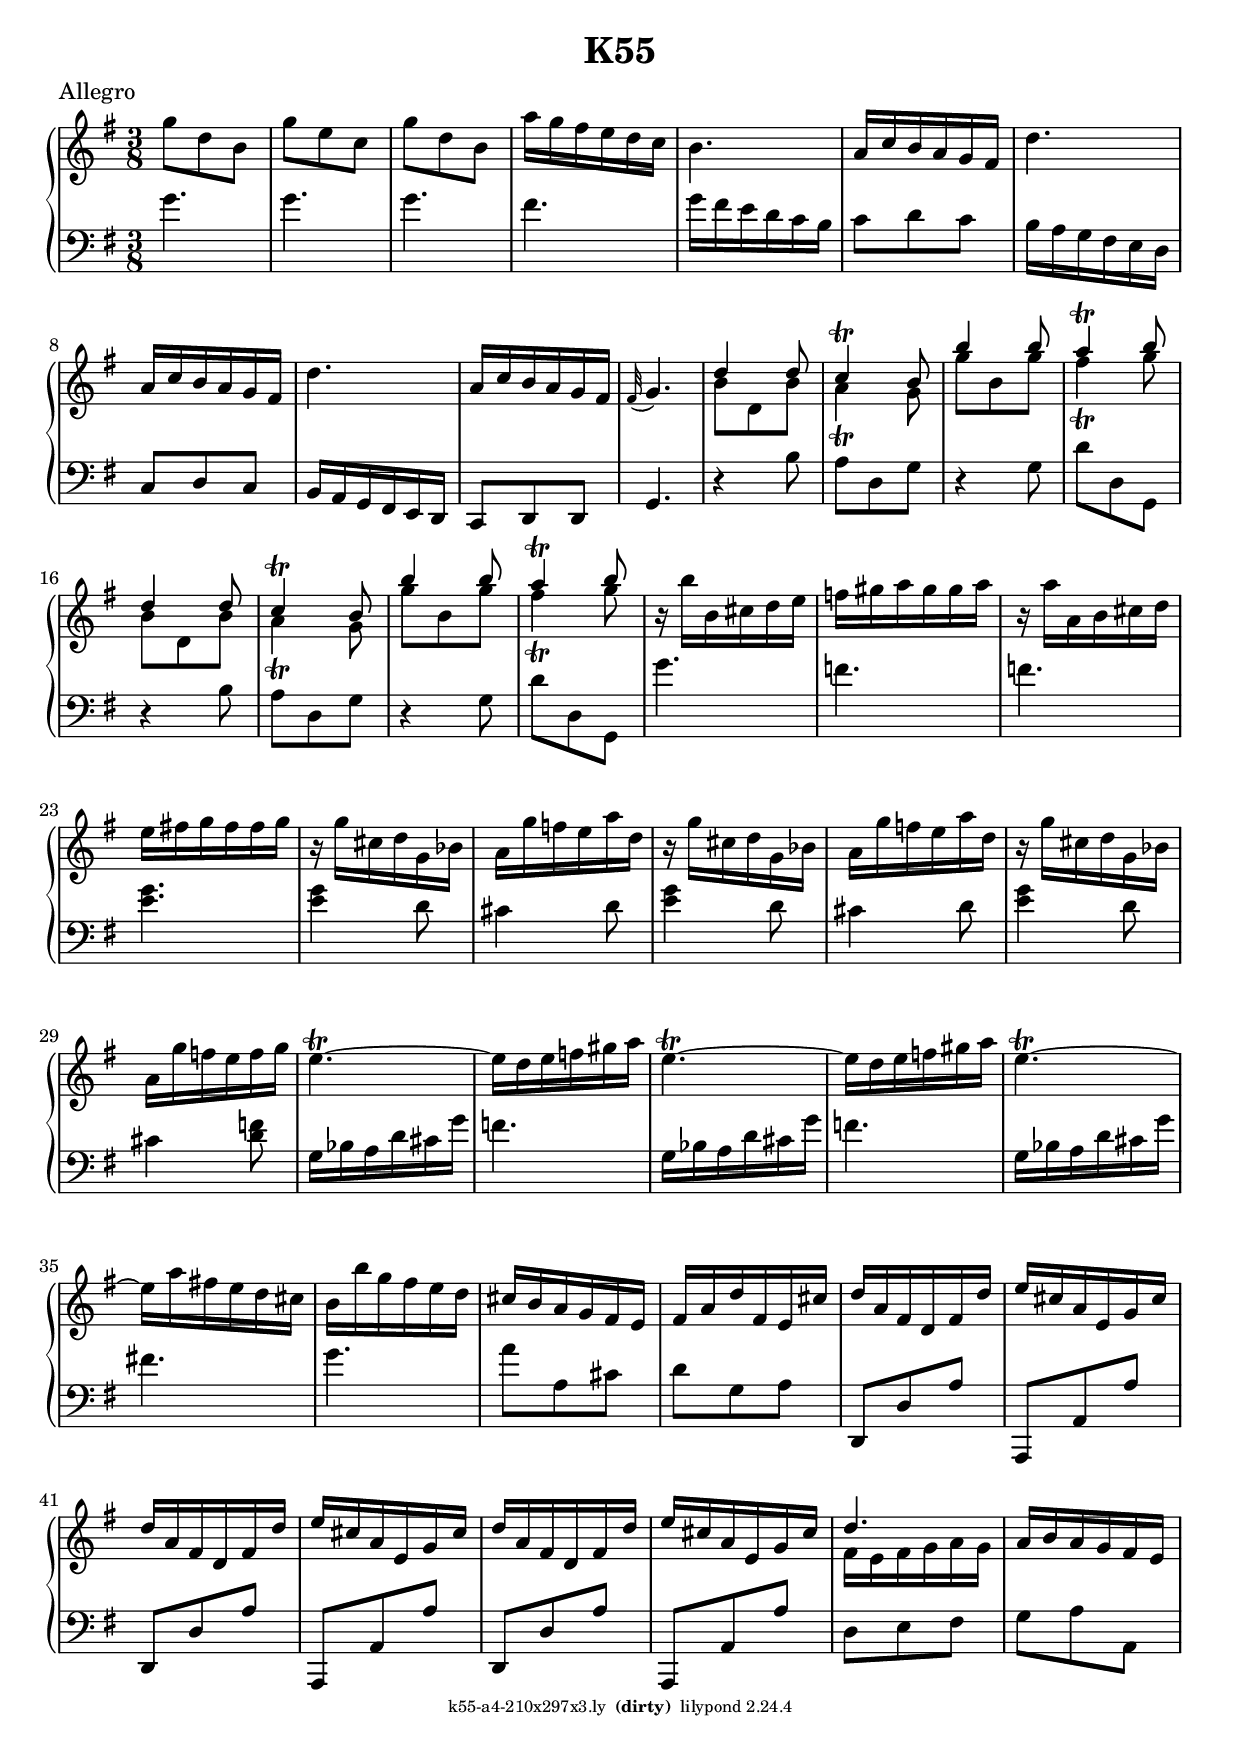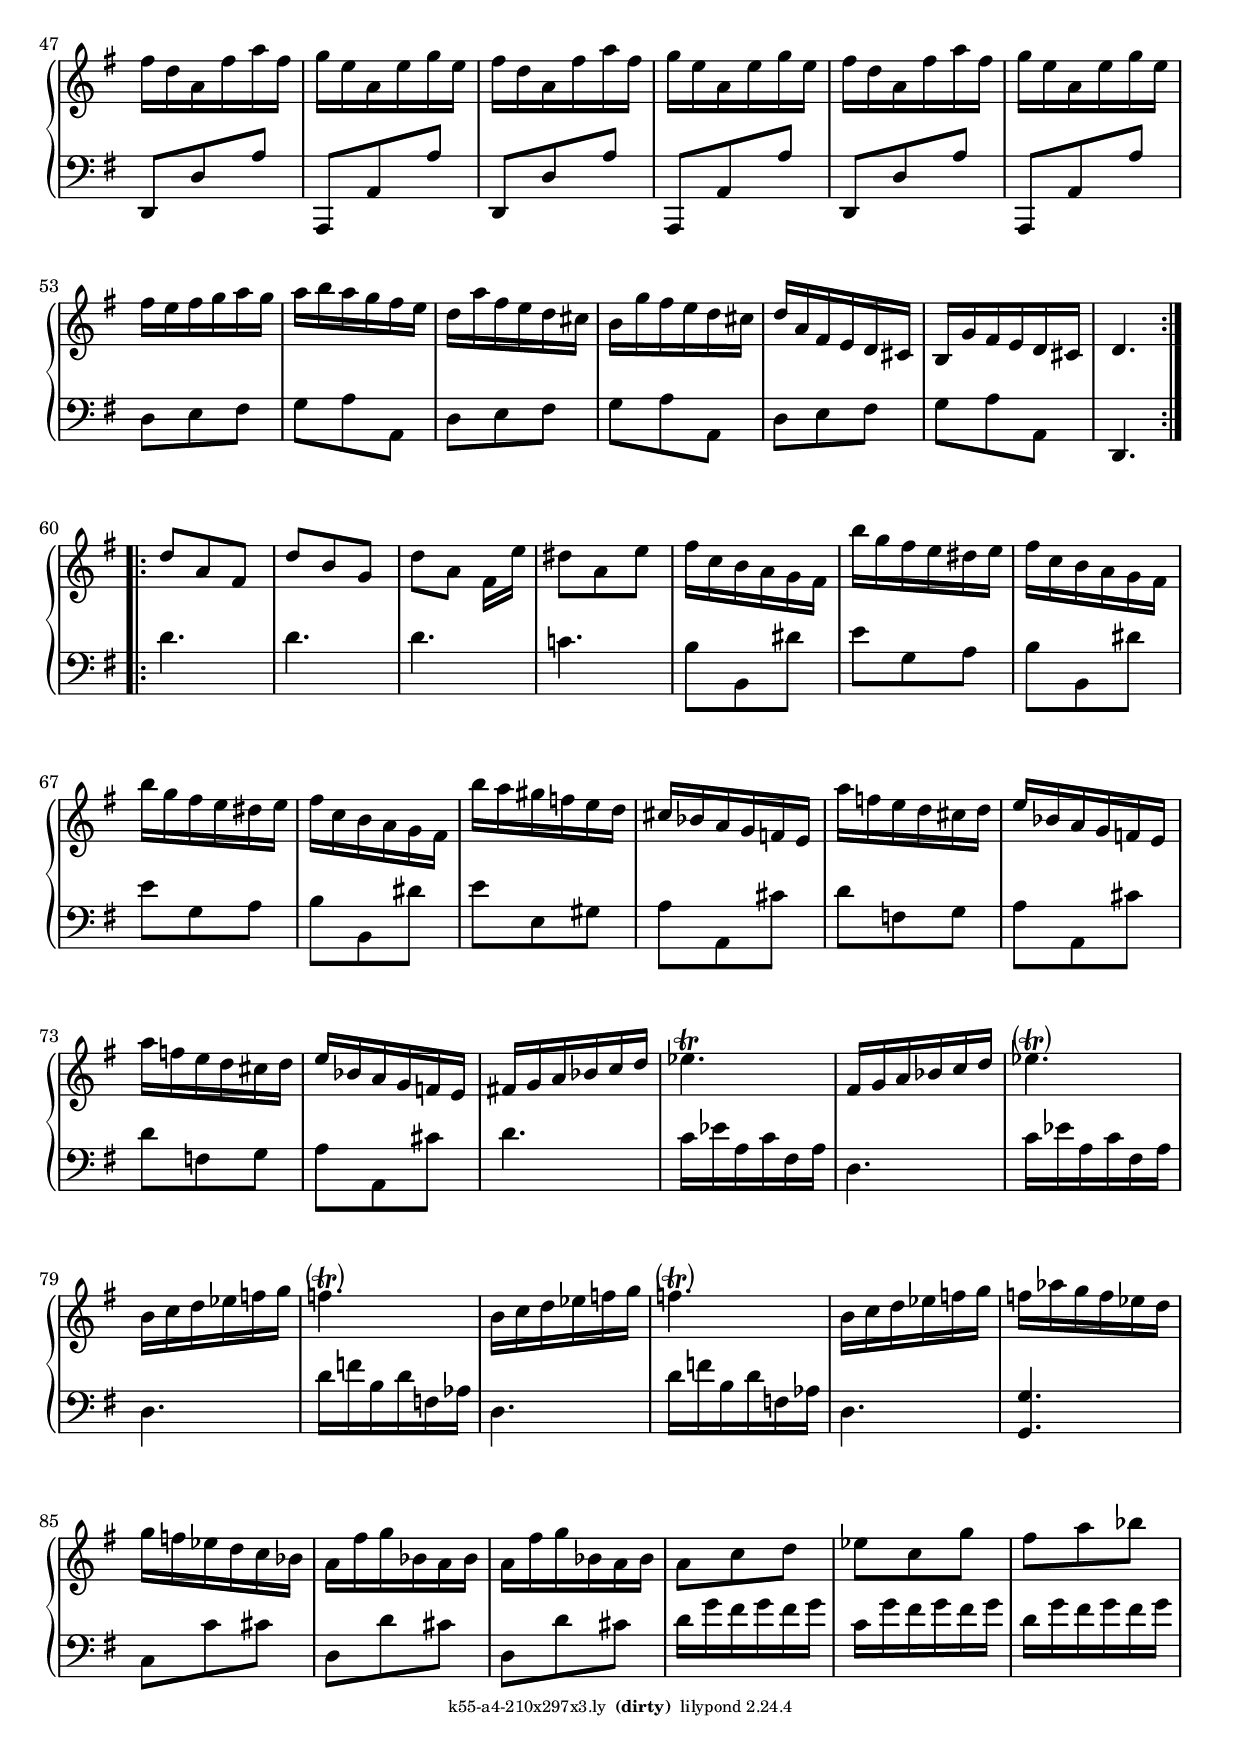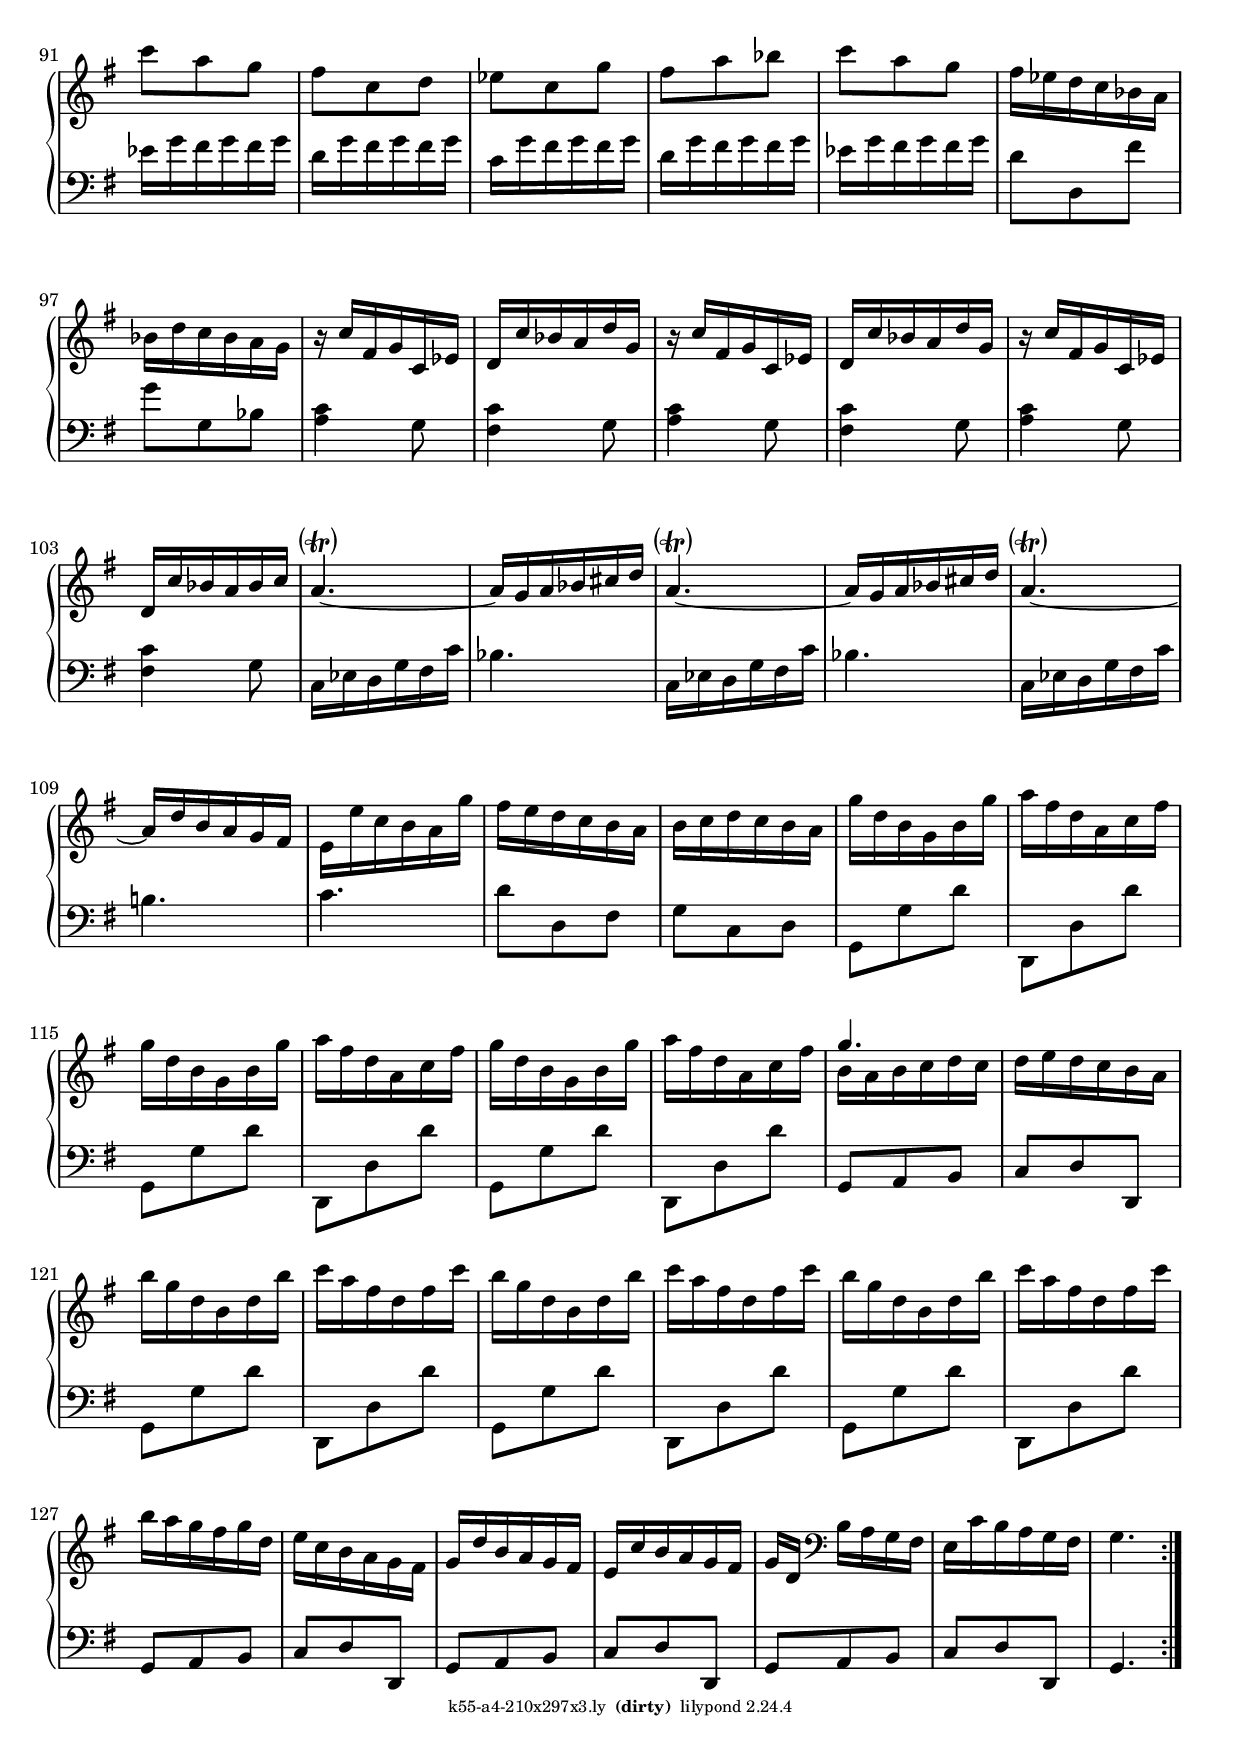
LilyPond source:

\version "2.18.2"

\include "../../include/general.ily"
\include "../../include/a4-210x297.ily"

#(set-global-staff-size 20)

breaks = {s4.*59 \break}
\version "2.18.2"

su = \stemUp
sd = \stemDown
sn = \stemNeutral
tu = \tieUp
td = \tieDown
tn = \tieNeutral
cstr = \change Staff = "right"
cstl = \change Staff = "left"

\header {
  title = "K55"
  meter = "Allegro"
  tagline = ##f
}

global = {
  \key g \major
  \time 3/8
  \override ParenthesesItem #'font-size = #+2
}

right = \relative c''' {
  \global
 
  \repeat volta 2 {
    g8 d b
    g' e c
    g' d b
    a'16 g fis e d c
    b4.
    a16 c b a g fis
    
    d'4.
    a16 c b a g fis
    d'4.
    a16 c b a g fis
    \appoggiatura fis32 g4.
    
    \repeat unfold 2 {
      <<{ d'4 d8 c4-\trill b8 b'4 b8 a4-\trill b8 } \\
        { b,8 d, b' a4-\trill g8 g' b, g' fis4-\trill g8 }>>
    }

    r16 b b, cis d e 
    f gis a gis gis a
    r a a, b cis d
    e fis! g fis fis g
    r g cis, d g, bes
    
    \repeat unfold 2 {
      a g' f e a d,
      r g cis, d g, bes
    }
    a g' f e f g
    
    \repeat unfold 2 {
      e4.-\trill ~ 
      e16 d e f gis a
    }
    e4.-\trill ~
    e16 a fis! e d cis
    
    b b' g fis e d
    cis b a g fis e
    fis a d fis, e cis'

    \repeat unfold 3 {
      d a fis d fis d'
      e cis a e g cis
    }
    <<{ d4. } \\ { fis,16 e fis g a g }>>
    a b a g fis e
    fis' \repeat unfold 3 {
      d a fis' a fis
      g e a, e' g e fis 
    }
    e fis g a g
    
    a b a g fis e
    d a' fis e d cis
    b g' fis e d cis
    d a fis e d cis
    b g' fis e d cis
    d4.
  }
  
  \repeat volta 2 {
    \su d'8 a fis
    d' b g
    \sn d' a fis16[ e']
    dis8 a e'
    fis16 c b a g fis
    
    \repeat unfold 2 {
      b' g fis e dis e
      fis c b a g fis }
    b' a gis f e d
    cis bes a g f e
    
    \repeat unfold 2 {
      a' f e d cis d
      e bes a g f e }
    fis! g a bes c d
    ees4.-\trill
    fis,16 g a bes c d
    ees4.-\parenthesize-\trill
    
    \repeat unfold 2 {
      b16 c d ees f g 
      f4.-\parenthesize-\trill }
    b,16 c d ees f g 
    f aes g f ees d
    
    g f ees d c bes
    \repeat unfold 2 {
      a fis' g bes, a bes}
    a8 c d
    ees c g'
    fis a bes
    
    c a g
    fis c d
    ees c g'
    fis a bes
    c a g
    fis16 ees d c bes a
    
    bes d c bes a g
    \repeat unfold 2 {
      r16 c fis, g c, ees
      d c' bes a d g, }
    r16 c fis, g c, ees
    
    d c' bes a bes c
    \repeat unfold 2 { 
      a4.-\parenthesize-\trill ~
      a16 g a bes cis d }
    a4.-\parenthesize-\trill ~
    
    a16 d b a g fis
    \sd e e' c b a g'
    fis e d c b a
    b c d c b a
    
    \repeat unfold 3 {
      g' d b g b g'
      a fis d a c fis }
    <<{ g4. } \\ { b,16 a b c d c }>>
    d e d c b a
    
    \repeat unfold 3 {
      b' g d b d b'
      c a fis d fis c' }
    
    b a g fis g d
    e c b a g fis
    \sn g d' b a g fis
    e c' b a g fis
    g[ d] \clef bass b a g fis
    e c' b a g fis
    g4.
  }
}
 
left = \relative c'' {
  \global
  
  \repeat volta 2 {
    g4. g g fis
    g16 fis e d c b
    c8 d c
    
    b16 a g fis e d
    c8 d c
    b16 a g fis e d
    c8 d d
    g4.
    
    \repeat unfold 2 {
      r4 b'8
      a d, g
      r4 g8
      d' d, g,
    }
    
    g''4. f f <e g> 
    \repeat unfold 2 {
      <e g>4 d8 cis4 d8
    }
    <e g>4 d8 
    cis4 <d f>8
    
    \repeat unfold 2 {
      g,16 bes a d cis g' f4. }
    g,16 bes a d cis g' 
    fis!4.
    
    g4.
    a8 a, cis
    d g, a
    \repeat unfold 3 {
      d,, d' a' a,, a' a' }
    
    d, e fis
    g a a,
    d, d' a' 
    a,, a' a'
    \repeat unfold 2 {
      d,, d' a' a,, a' a' }

    \repeat unfold 3 {
      d, e fis g a a, }
    d,4.
  }
  
  \repeat volta 2 {
    d'' d d c!
    \repeat unfold 2 {
      b8 b, dis' 
      e g, a }
    
    b b, dis' 
    e e, gis
    \repeat unfold 2 {
      a a, cis' d f, g }
    
    a a, cis'
    d4.
    \repeat unfold 2 {
      c16 ees a, c fis, a
      d,4. }
    
    \repeat unfold 2 {
      d'16 f b, d f, aes d,4. }
    <g, g'>4.
    
    c8 c' cis
    d, d' cis
    d, d' cis
    d16 g fis g fis g
    c, g' fis g fis g
    d g fis g fis g
    
    ees g fis g fis g
    d g fis g fis g
    c, g' fis g fis g
    d g fis g fis g
    ees g fis g fis g
    d8 d, fis'
    
    g g, bes
    \repeat unfold 3 {
      <a c>4 g8
      <fis c'>4 g8 }
    
    \repeat unfold 2 {
      c,16 ees d g fis c' bes4. }
    c,16 ees d g fis c'
    
    b!4. c
    d8 d, fis 
    g c, d
    g, \repeat unfold 3 {
      g' d' d,, d' d' g,, }
    a b c d d,
    
    \repeat unfold 3 {
      g g' d' d,, d' d' }
     
    g,, a b
    c d d,
    \repeat unfold 2 {
      g a b c d d, }
    g4.
  }
}

\score {
  \new PianoStaff <<
    \new Staff = "right" {
      << 
        \breaks
        \right
      >>
    }
    \new Staff = "left" { 
      <<
        \breaks
        \clef bass \left 
      >>
    }
  >>
  \layout { indent = 0 }
}

